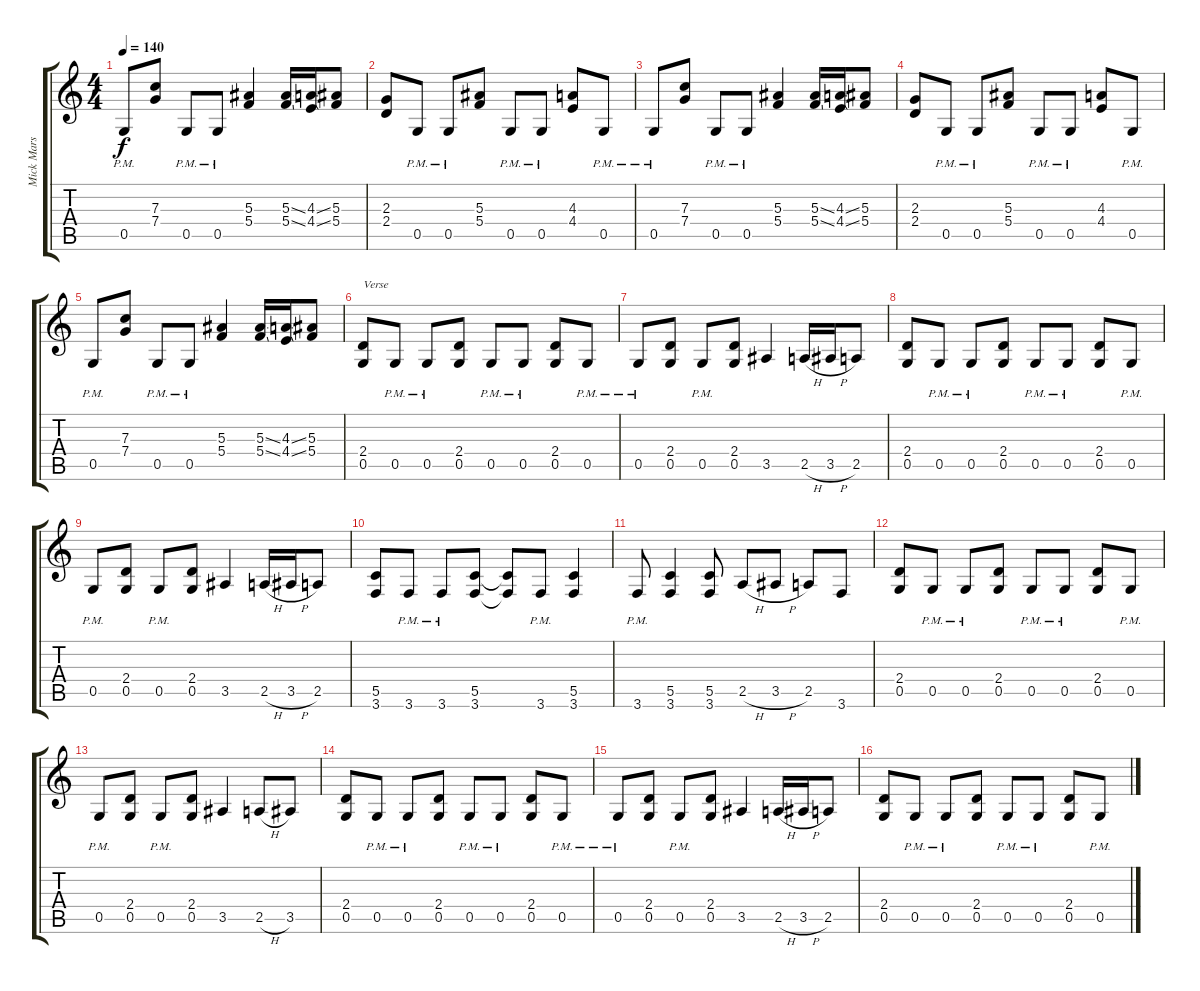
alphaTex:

\track ("Mick Mars 1" "Mick Mars ") {instrument distortionguitar}
\staff {score tabs}
\tuning (D4 A3 F3 C3 G2 D2) {hide}
\ts (4 4)
\tempo 140
\clef g2
\ks c
0.5{pm}.8{dy f} (7.3 7.4).8 0.5{pm}.8 0.5{pm}.8 (5.3 5.4).4 (5.3{ss} 5.4{ss}).16 (4.3{ss} 4.4{ss}).16 (5.3 5.4).8 |
(2.3 2.4).8 0.5{pm}.8 0.5{pm}.8 (5.3 5.4).8 0.5{pm}.8 0.5{pm}.8 (4.3 4.4).8 0.5{pm}.8 |
0.5{pm}.8 (7.3 7.4).8 0.5{pm}.8 0.5{pm}.8 (5.3 5.4).4 (5.3{ss} 5.4{ss}).16 (4.3{ss} 4.4{ss}).16 (5.3 5.4).8 |
(2.3 2.4).8 0.5{pm}.8 0.5{pm}.8 (5.3 5.4).8 0.5{pm}.8 0.5{pm}.8 (4.3 4.4).8 0.5{pm}.8 |
0.5{pm}.8 (7.3 7.4).8 0.5{pm}.8 0.5{pm}.8 (5.3 5.4).4 (5.3{ss} 5.4{ss}).16 (4.3{ss} 4.4{ss}).16 (5.3 5.4).8 |
(2.4 0.5).8{txt "Verse"} 0.5{pm}.8 0.5{pm}.8 (2.4 0.5).8 0.5{pm}.8 0.5{pm}.8 (2.4 0.5).8 0.5{pm}.8 |
0.5{pm}.8 (2.4 0.5).8 0.5{pm}.8 (2.4 0.5).8 3.5.4 2.5{h}.16 3.5{h}.16 2.5.8 |
(2.4 0.5).8 0.5{pm}.8 0.5{pm}.8 (2.4 0.5).8 0.5{pm}.8 0.5{pm}.8 (2.4 0.5).8 0.5{pm}.8 |
0.5{pm}.8 (2.4 0.5).8 0.5{pm}.8 (2.4 0.5).8 3.5.4 2.5{h}.16 3.5{h}.16 2.5.8 |
(5.5 3.6).8 3.6{pm}.8 3.6{pm}.8 (5.5 3.6).8 (5.5{t} 3.6{t}).8 3.6{pm}.8 (5.5 3.6).4 |
3.6{pm}.8 (5.5 3.6).4 (5.5 3.6).8 2.5{h}.8 3.5{h}.8 2.5.8 3.6.8 |
(2.4 0.5).8 0.5{pm}.8 0.5{pm}.8 (2.4 0.5).8 0.5{pm}.8 0.5{pm}.8 (2.4 0.5).8 0.5{pm}.8 |
0.5{pm}.8 (2.4 0.5).8 0.5{pm}.8 (2.4 0.5).8 3.5.4 2.5{h}.8 3.5.8 |
(2.4 0.5).8 0.5{pm}.8 0.5{pm}.8 (2.4 0.5).8 0.5{pm}.8 0.5{pm}.8 (2.4 0.5).8 0.5{pm}.8 |
0.5{pm}.8 (2.4 0.5).8 0.5{pm}.8 (2.4 0.5).8 3.5.4 2.5{h}.16 3.5{h}.16 2.5.8 |
(2.4 0.5).8 0.5{pm}.8 0.5{pm}.8 (2.4 0.5).8 0.5{pm}.8 0.5{pm}.8 (2.4 0.5).8 0.5{pm}.8
